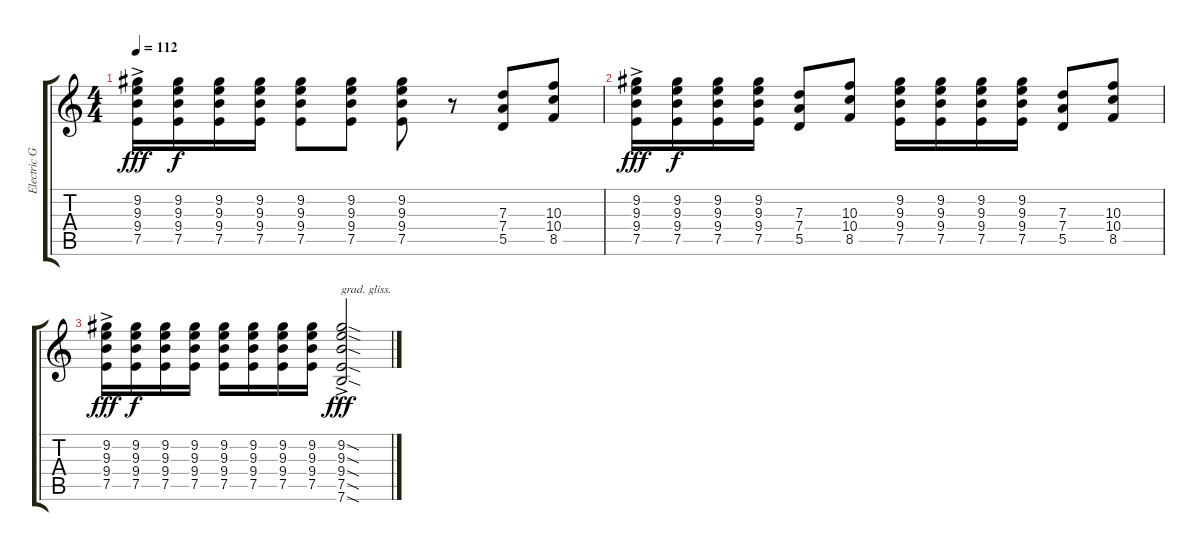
\track ("Electric Guitar 3" "Electric G") {instrument distortionguitar}
\staff {score tabs}
\tuning (E4 B3 G3 D3 A2 E2) {hide}
\ts (4 4)
\tempo 112
\clef g2
\ks c
(9.2{ac} 9.3{ac} 9.4{ac} 7.5{ac}).16{dy fff} (9.2 9.3 9.4 7.5).16{dy f} (9.2 9.3 9.4 7.5).16 (9.2 9.3 9.4 7.5).16 (9.2 9.3 9.4 7.5).8 (9.2 9.3 9.4 7.5).8 (9.2 9.3 9.4 7.5).8 r.8 (7.3 7.4 5.5).8 (10.3 10.4 8.5).8 |
(9.2{ac} 9.3{ac} 9.4{ac} 7.5{ac}).16{dy fff} (9.2 9.3 9.4 7.5).16{dy f} (9.2 9.3 9.4 7.5).16 (9.2 9.3 9.4 7.5).16 (7.3 7.4 5.5).8 (10.3 10.4 8.5).8 (9.2 9.3 9.4 7.5).16 (9.2 9.3 9.4 7.5).16 (9.2 9.3 9.4 7.5).16 (9.2 9.3 9.4 7.5).16 (7.3 7.4 5.5).8 (10.3 10.4 8.5).8 |
(9.2{ac} 9.3{ac} 9.4{ac} 7.5{ac}).16{dy fff} (9.2 9.3 9.4 7.5).16{dy f} (9.2 9.3 9.4 7.5).16 (9.2 9.3 9.4 7.5).16 (9.2 9.3 9.4 7.5).16 (9.2 9.3 9.4 7.5).16 (9.2 9.3 9.4 7.5).16 (9.2 9.3 9.4 7.5).16 (9.2{sod ac} 9.3{sod ac} 9.4{sod ac} 7.5{sod ac} 7.6{sod ac}).2{txt "grad. gliss." dy fff}
